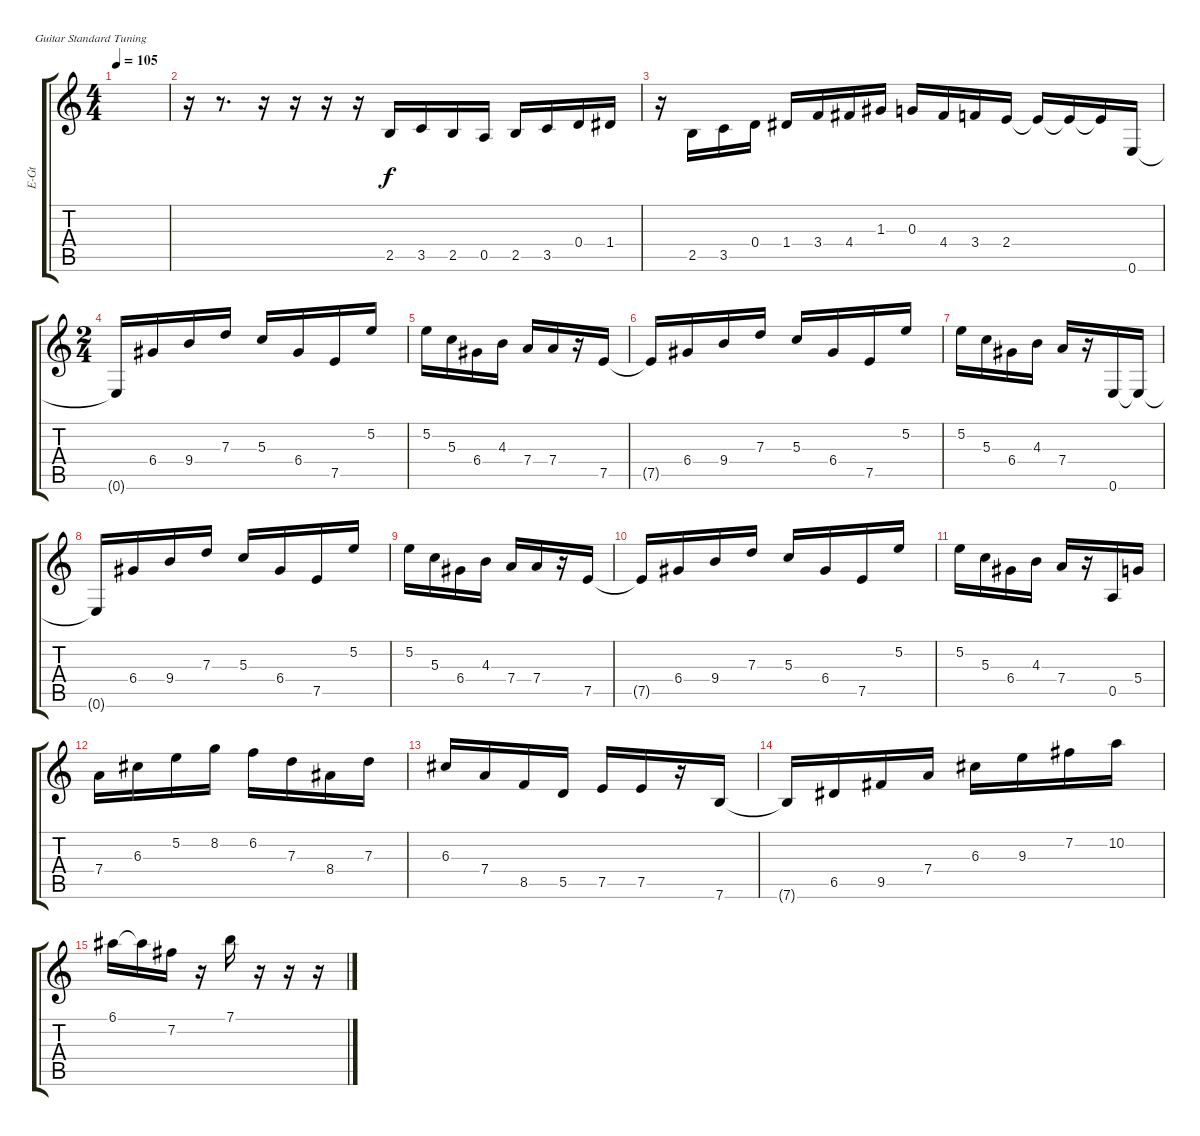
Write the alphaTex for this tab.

\defaultSystemsLayout 4
\bracketExtendMode groupsimilarinstruments
\otherSystemsTrackNameOrientation horizontal
\track ("Al Di Clean" "E-Gt") {instrument electricguitarclean}
\staff {score tabs}
\tuning (E4 B3 G3 D3 A2 E2)
\ts (4 4)
\tempo 105
\clef g2
\ks c
|
r.16{beam Down} r.8{d beam Down} r.16{beam Down} r.16{beam Down} r.16{beam Down} r.16{beam Down} 2.5.16{beam Up} 3.5.16{beam Up} 2.5.16{beam Up} 0.5.16{beam Up} 2.5.16{beam Up} 3.5.16{beam Up} 0.4.16{beam Up} 1.4{acc #}.16{beam Up} |
r.16{beam Down} 2.5.16{beam Up} 3.5.16{beam Up} 0.4.16{beam Up} 1.4{acc #}.16{beam Up} 3.4.16{beam Up} 4.4{acc #}.16{beam Up} 1.3{acc #}.16{beam Up} 0.3.16{beam Up} 4.4{acc #}.16{beam Up} 3.4.16{beam Up} 2.4.16{beam Up} 2.4{t}.16{beam Up} 2.4{t}.16{beam Up} 2.4{t}.16{beam Up} 0.6.16{beam Up} |
\ts (2 4)
0.6{t}.16{beam Up} 6.4{acc #}.16{beam Up} 9.4.16{beam Up} 7.3.16{beam Up} 5.3.16{beam Up} 6.4{acc #}.16{beam Up} 7.5.16{beam Up} 5.2.16{beam Up} |
5.2.16{beam Down} 5.3.16{beam Down} 6.4{acc #}.16{beam Down} 4.3.16{beam Down} 7.4.16{beam Up} 7.4.16{beam Up} r.16{beam Up} 7.5.16{beam Up} |
7.5{t}.16{beam Up} 6.4{acc #}.16{beam Up} 9.4.16{beam Up} 7.3.16{beam Up} 5.3.16{beam Up} 6.4{acc #}.16{beam Up} 7.5.16{beam Up} 5.2.16{beam Up} |
5.2.16{beam Down} 5.3.16{beam Down} 6.4{acc #}.16{beam Down} 4.3.16{beam Down} 7.4.16{beam Up} r.16{beam Up} 0.6.16{beam Up} 0.6{t}.16{beam Up} |
0.6{t}.16{beam Up} 6.4{acc #}.16{beam Up} 9.4.16{beam Up} 7.3.16{beam Up} 5.3.16{beam Up} 6.4{acc #}.16{beam Up} 7.5.16{beam Up} 5.2.16{beam Up} |
5.2.16{beam Down} 5.3.16{beam Down} 6.4{acc #}.16{beam Down} 4.3.16{beam Down} 7.4.16{beam Up} 7.4.16{beam Up} r.16{beam Up} 7.5.16{beam Up} |
7.5{t}.16{beam Up} 6.4{acc #}.16{beam Up} 9.4.16{beam Up} 7.3.16{beam Up} 5.3.16{beam Up} 6.4{acc #}.16{beam Up} 7.5.16{beam Up} 5.2.16{beam Up} |
5.2.16{beam Down} 5.3.16{beam Down} 6.4{acc #}.16{beam Down} 4.3.16{beam Down} 7.4.16{beam Up} r.16{beam Up} 0.5.16{beam Up} 5.4.16{beam Up} |
7.4.16{beam Down} 6.3{acc #}.16{beam Down} 5.2.16{beam Down} 8.2.16{beam Down} 6.2.16{beam Down} 7.3.16{beam Down} 8.4{acc #}.16{beam Down} 7.3.16{beam Down} |
6.3{acc #}.16{beam Up} 7.4.16{beam Up} 8.5.16{beam Up} 5.5.16{beam Up} 7.5.16{beam Up} 7.5.16{beam Up} r.16{beam Up} 7.6.16{beam Up} |
7.6{t}.16{beam Up} 6.5{acc #}.16{beam Up} 9.5{acc #}.16{beam Up} 7.4.16{beam Up} 6.3{acc #}.16{beam Down} 9.3.16{beam Down} 7.2{acc #}.16{beam Down} 10.2.16{beam Down} |
6.1{acc #}.16{beam Down} 6.1{t acc #}.16{beam Down} 7.2{acc #}.16{beam Down} r.16{beam Down} 7.1.16{beam Down} r.16{beam Down} r.16{beam Down} r.16{beam Down}
